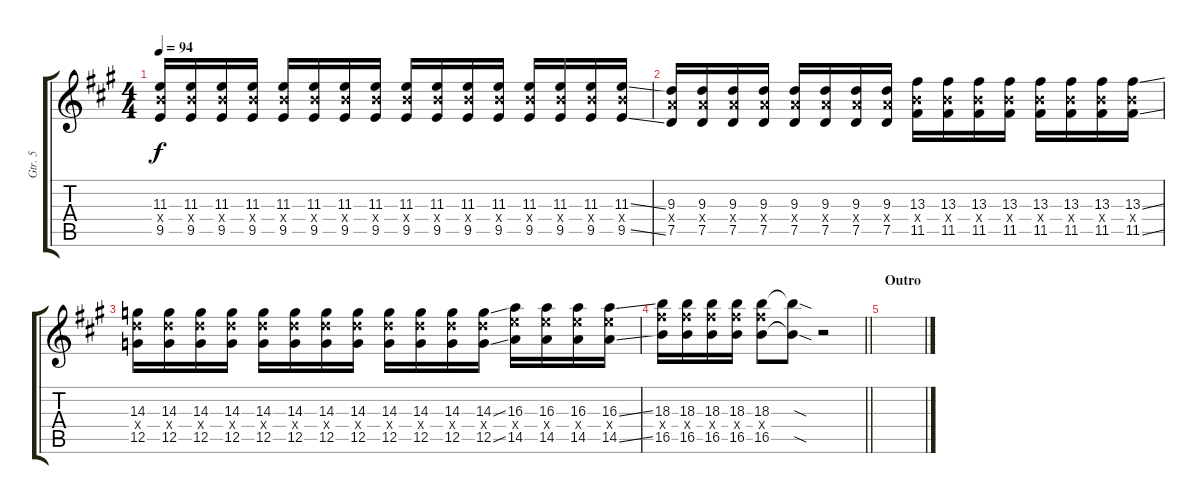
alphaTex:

\track ("Gtr. 5" "Gtr. 5") {instrument distortionguitar}
\staff {score tabs}
\tuning (D4 A3 F3 C3 G2 C2) {hide}
\ts (4 4)
\tempo 94
\clef g2
\ks a
(11.3 11.4{x} 9.5).16{dy f} (11.3 11.4{x} 9.5).16 (11.3 11.4{x} 9.5).16 (11.3 11.4{x} 9.5).16 (11.3 11.4{x} 9.5).16 (11.3 11.4{x} 9.5).16 (11.3 11.4{x} 9.5).16 (11.3 11.4{x} 9.5).16 (11.3 11.4{x} 9.5).16 (11.3 11.4{x} 9.5).16 (11.3 11.4{x} 9.5).16 (11.3 11.4{x} 9.5).16 (11.3 11.4{x} 9.5).16 (11.3 11.4{x} 9.5).16 (11.3 11.4{x} 9.5).16 (11.3{ss} 11.4{x} 9.5{ss}).16 |
(9.3 9.4{x} 7.5).16 (9.3 9.4{x} 7.5).16 (9.3 9.4{x} 7.5).16 (9.3 9.4{x} 7.5).16 (9.3 9.4{x} 7.5).16 (9.3 9.4{x} 7.5).16 (9.3 9.4{x} 7.5).16 (9.3 9.4{x} 7.5).16 (13.3 11.4{x} 11.5).16 (13.3 11.4{x} 11.5).16 (13.3 11.4{x} 11.5).16 (13.3 11.4{x} 11.5).16 (13.3 11.4{x} 11.5).16 (13.3 11.4{x} 11.5).16 (13.3 11.4{x} 11.5).16 (13.3{ss} 11.4{x} 11.5{ss}).16 |
(14.3 14.4{x} 12.5).16 (14.3 14.4{x} 12.5).16 (14.3 14.4{x} 12.5).16 (14.3 14.4{x} 12.5).16 (14.3 14.4{x} 12.5).16 (14.3 14.4{x} 12.5).16 (14.3 14.4{x} 12.5).16 (14.3 14.4{x} 12.5).16 (14.3 14.4{x} 12.5).16 (14.3 14.4{x} 12.5).16 (14.3 14.4{x} 12.5).16 (14.3{ss} 14.4{x} 12.5{ss}).16 (16.3 16.4{x} 14.5).16 (16.3 16.4{x} 14.5).16 (16.3 16.4{x} 14.5).16 (16.3{ss} 16.4{x} 14.5{ss}).16 |
\barLineRight lightlight
(18.3 18.4{x} 16.5).16 (18.3 18.4{x} 16.5).16 (18.3 18.4{x} 16.5).16 (18.3 18.4{x} 16.5).16 (18.3 18.4{x} 16.5).8 (18.3{sod t} 16.5{sod t}).8 r.2 |
\section ("" "Outro")
